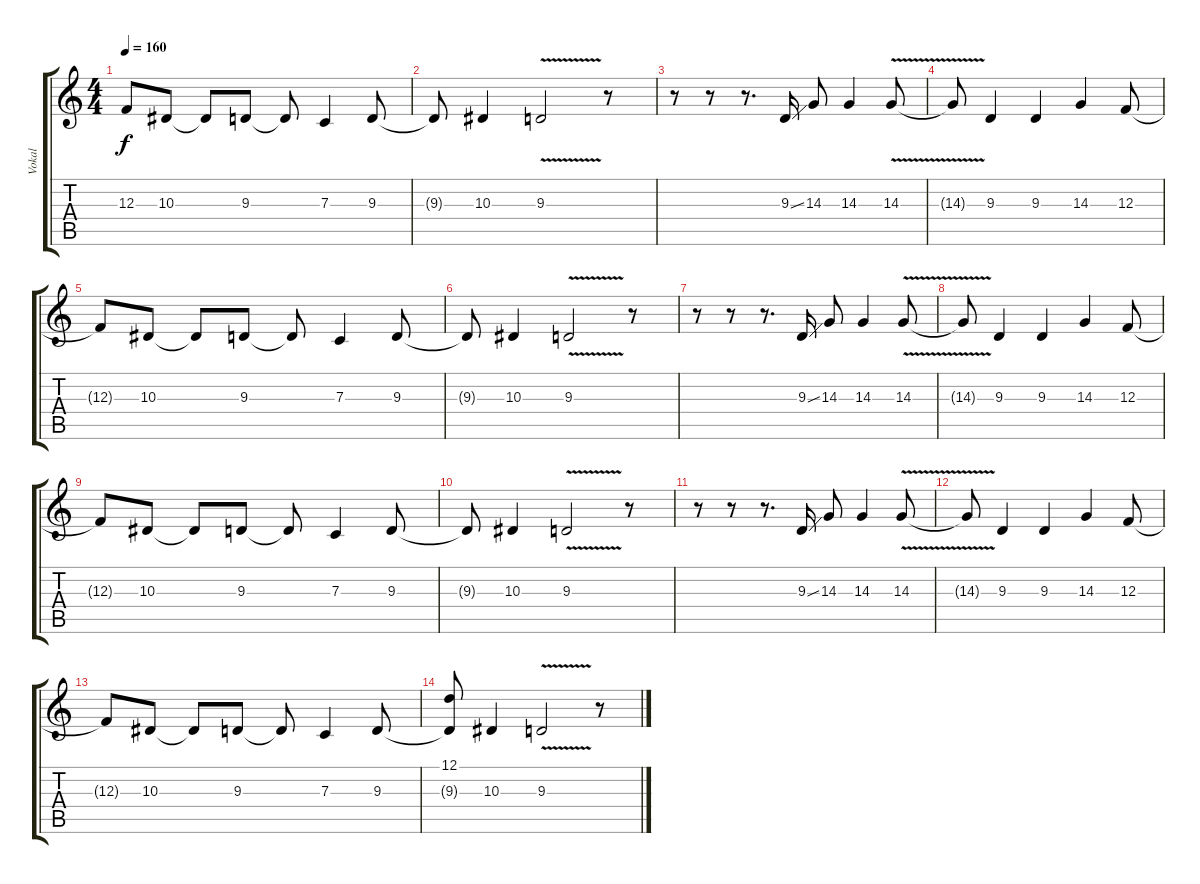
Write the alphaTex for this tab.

\track ("Vokal" "Vokal") {instrument lead1square}
\staff {score tabs}
\tuning (D4 A3 F3 C3 G2 D2) {hide}
\ts (4 4)
\tempo 160
\clef g2
\ks c
12.3{t}.8{dy f} 10.3.8 10.3{t}.8 9.3.8 9.3{t}.8 7.3.4 9.3.8 |
9.3{t}.8 10.3.4 9.3{v}.2 r.8 |
r.8 r.8 r.8{d} 9.3{ss}.16 14.3.8 14.3.4 14.3{v}.8 |
14.3{t}.8 9.3.4 9.3.4 14.3.4 12.3.8 |
12.3{t}.8 10.3.8 10.3{t}.8 9.3.8 9.3{t}.8 7.3.4 9.3.8 |
9.3{t}.8 10.3.4 9.3{v}.2 r.8 |
r.8 r.8 r.8{d} 9.3{ss}.16 14.3.8 14.3.4 14.3{v}.8 |
14.3{t}.8 9.3.4 9.3.4 14.3.4 12.3.8 |
12.3{t}.8 10.3.8 10.3{t}.8 9.3.8 9.3{t}.8 7.3.4 9.3.8 |
9.3{t}.8 10.3.4 9.3{v}.2 r.8 |
r.8 r.8 r.8{d} 9.3{ss}.16 14.3.8 14.3.4 14.3{v}.8 |
14.3{t}.8 9.3.4 9.3.4 14.3.4 12.3.8 |
12.3{t}.8 10.3.8 10.3{t}.8 9.3.8 9.3{t}.8 7.3.4 9.3.8 |
(12.1 9.3{t}).8 10.3.4 9.3{v}.2 r.8
